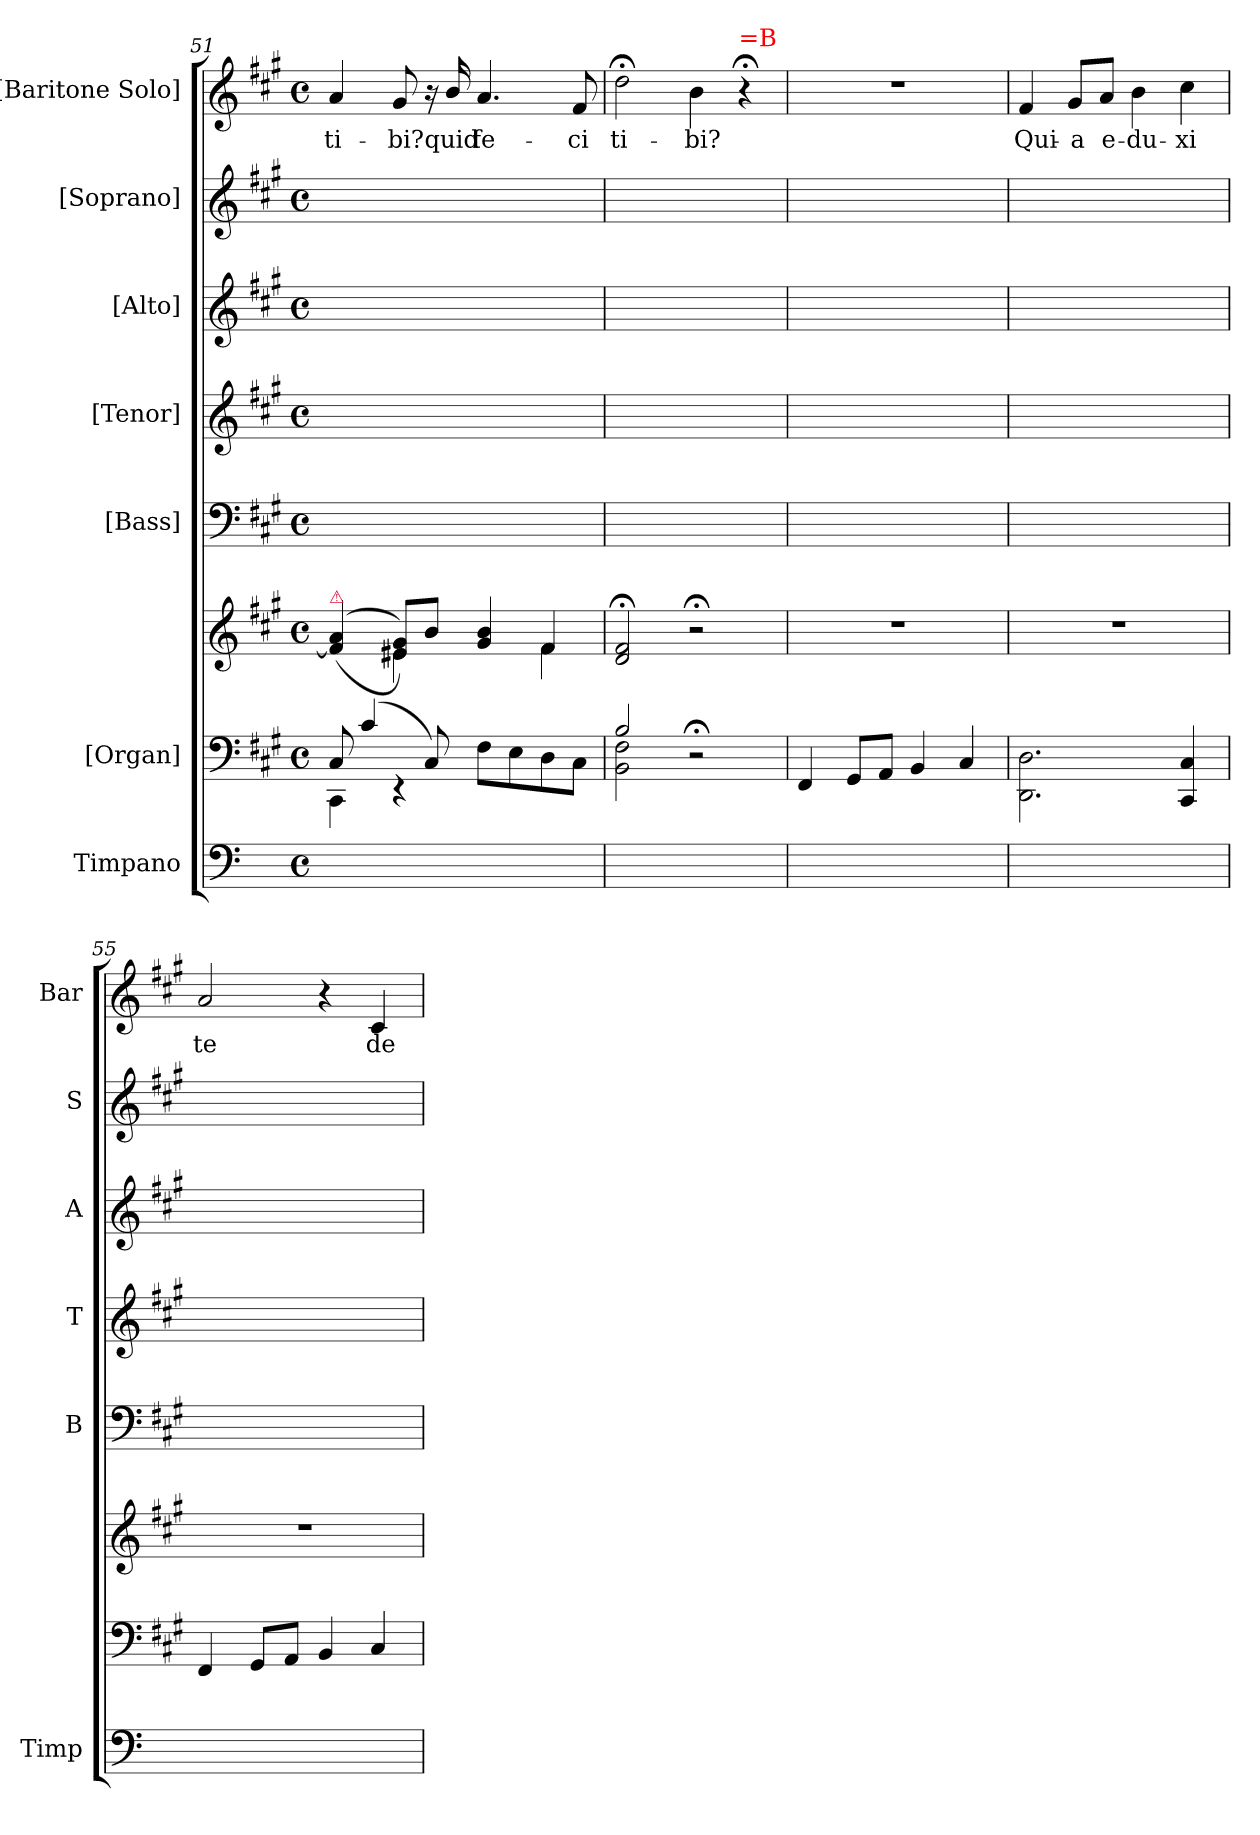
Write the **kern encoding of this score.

**kern	**kern	**kern	**kern	**kern	**kern	**kern	**kern	**text
*part7	*part6	*part6	*part5	*part4	*part3	*part2	*part1	*part1
*staff8	*staff7	*staff6	*staff5	*staff4	*staff3	*staff2	*staff1	*staff1
*I"Timpano	*I"[Organ]	*	*I"[Bass]	*I"[Tenor]	*I"[Alto]	*I"[Soprano]	*I"[Baritone Solo]	*
*I'Timp	*	*	*I'B	*I'T	*I'A	*I'S	*I'Bar	*
*clefF4	*clefF4	*clefG2	*clefF4	*clefG2	*clefG2	*clefG2	*clefG2	*
*	*	*	*	*ITrd7c12	*	*	*ITrd7c12	*
*	*k[f#c#g#]	*k[f#c#g#]	*k[f#c#g#]	*k[f#c#g#]	*k[f#c#g#]	*k[f#c#g#]	*k[f#c#g#]	*
*M4/4	*M4/4	*M4/4	*M4/4	*M4/4	*M4/4	*M4/4	*M4/4	*
*met(c)	*met(c)	*met(c)	*met(c)	*met(c)	*met(c)	*met(c)	*met(c)	*
=51	=51	=51	=51	=51	=51	=51	=51	=51
*	*^	*^	*	*	*	*	*	*
!	!	!	!LO:TX:a:color=crimson:t=⚠	!	!	!	!	!	!	!
1ryy	8C#/	4CC#\	(<(>4f#]/ 4a/	4ryy	1ryy	1ryy	1ryy	1ryy	4A/	ti-
.	(<4c#/	.	.	.	.	.	.	.	.	.
.	.	4r	8e#X/ 8g#/L))	4e#X\	.	.	.	.	8G#/	-bi?
.	8C#/)	.	8b/J	.	.	.	.	.	16r	.
.	.	.	.	.	.	.	.	.	16B/	quid
.	8F#\L	2ryy	4g#/ 4b/	4ryy	.	.	.	.	4.A/	fe-
.	8E\	.	.	.	.	.	.	.	.	.
.	8D\	.	4f#/	4f#\	.	.	.	.	.	.
.	8C#\J	.	.	.	.	.	.	.	8F#/	-ci
*	*	*	*v	*v	*	*	*	*	*	*
=52	=52	=52	=52	=52	=52	=52	=52	=52	=52
1ryy	2B/	2BB\ 2F#\	2d;</ 2f#;</	1ryy	1ryy	1ryy	1ryy	2d;<\	ti-
.	2r;<	2ryy	2r;<	.	.	.	.	4B\	-bi?
!	!	!	!	!	!	!	!	!LO:TX:a:color=red:t==B	!
.	.	.	.	.	.	.	.	4r;<	.
*	*v	*v	*	*	*	*	*	*	*
=53	=53	=53	=53	=53	=53	=53	=53	=53
1ryy	4FF#/	1r	1ryy	1ryy	1ryy	1ryy	1r	.
.	8GG#/L	.	.	.	.	.	.	.
.	8AA/J	.	.	.	.	.	.	.
.	4BB/	.	.	.	.	.	.	.
.	4C#/	.	.	.	.	.	.	.
=54	=54	=54	=54	=54	=54	=54	=54	=54
1ryy	2.DD\ 2.D\	1r	1ryy	1ryy	1ryy	1ryy	4F#/	Qui-
.	.	.	.	.	.	.	8G#/L	-a
.	.	.	.	.	.	.	8A/J	e-
.	.	.	.	.	.	.	4B\	-du-
.	4CC#/ 4C#/	.	.	.	.	.	4c#\	-xi
=55	=55	=55	=55	=55	=55	=55	=55	=55
1ryy	4FF#/	1r	1ryy	1ryy	1ryy	1ryy	2A/	te
.	8GG#/L	.	.	.	.	.	.	.
.	8AA/J	.	.	.	.	.	.	.
.	4BB/	.	.	.	.	.	4r	.
.	4C#/	.	.	.	.	.	4C#/	de
=	=	=	=	=	=	=	=	=
*-	*-	*-	*-	*-	*-	*-	*-	*-
